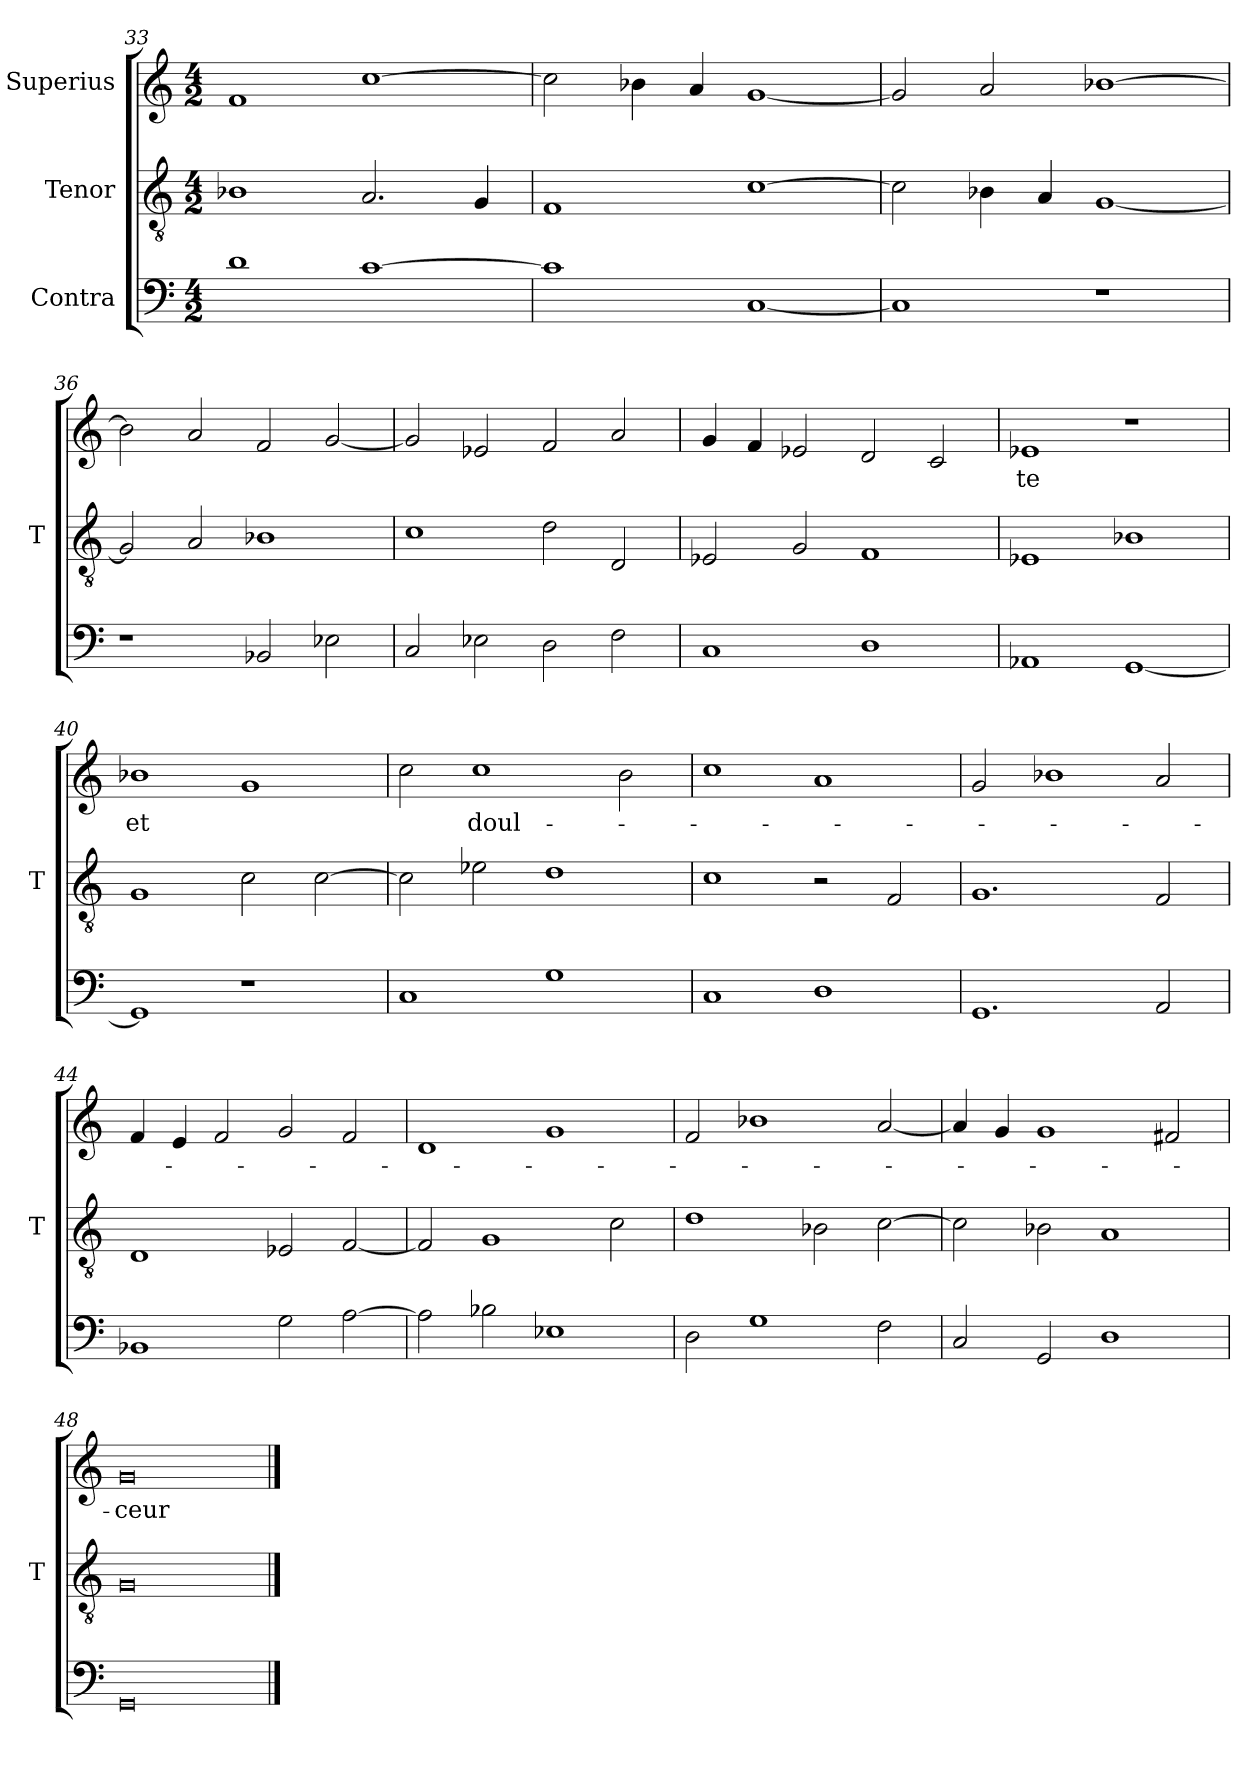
**kern	**kern	**kern	**text
*part3	*part2	*part1	*part1
*staff3	*staff2	*staff1	*staff1
*I"Contra	*I"Tenor	*I"Superius	*
*	*I'T	*	*
*clefF4	*clefGv2	*clefG2	*
*M4/2	*M4/2	*M4/2	*
=33	=33	=33	=33
1d	1B-X	1f	.
[1c	2.A	[1cc	.
.	4G	.	.
=34	=34	=34	=34
1c]	1F	2cc]	.
.	.	4b-X	.
.	.	4a	.
[1C	[1c	[1g	.
=35	=35	=35	=35
1C]	2c]	2g]	.
.	4B-X	2a	.
.	4A	.	.
1r	[1G	[1b-X	.
=36	=36	=36	=36
1r	2G]	2b-]	.
.	2A	2a	.
2BB-X	1B-X	2f	.
2E-X	.	[2g	.
=37	=37	=37	=37
2C	1c	2g]	.
2E-X	.	2e-X	.
2D	2d	2f	.
2F	2D	2a	.
=38	=38	=38	=38
1C	2E-X	4g	.
.	.	4f	.
.	2G	2e-X	.
1D	1F	2d	.
.	.	2c	.
=39	=39	=39	=39
1AA-X	1E-X	1e-X	-te
[1GG	1B-X	1r	.
=40	=40	=40	=40
1GG]	1G	1b-X	-et
1r	2c	1g	.
.	[2c	.	.
=41	=41	=41	=41
1C	2c]	2cc	.
.	2e-X	1cc	doul-
1G	1d	.	.
.	.	2b	.
=42	=42	=42	=42
1C	1c	1cc	.
1D	2r	1a	.
.	2F	.	.
=43	=43	=43	=43
1.GG	1.G	2g	.
.	.	1b-X	.
2AA	2F	2a	.
=44	=44	=44	=44
1BB-X	1D	4f	.
.	.	4e	.
.	.	2f	.
2G	2E-X	2g	.
[2A	[2F	2f	.
=45	=45	=45	=45
2A]	2F]	1d	.
2B-X	1G	.	.
1E-X	.	1g	.
.	2c	.	.
=46	=46	=46	=46
2D	1d	2f	.
1G	.	1b-X	.
.	2B-X	.	.
2F	[2c	[2a	.
=47	=47	=47	=47
2C	2c]	4a]	.
.	.	4g	.
2GG	2B-X	1g	.
1D	1A	.	.
.	.	2f#X	.
=48	=48	=48	=48
0GG	0G	0g	-ceur
==	==	==	==
*-	*-	*-	*-
